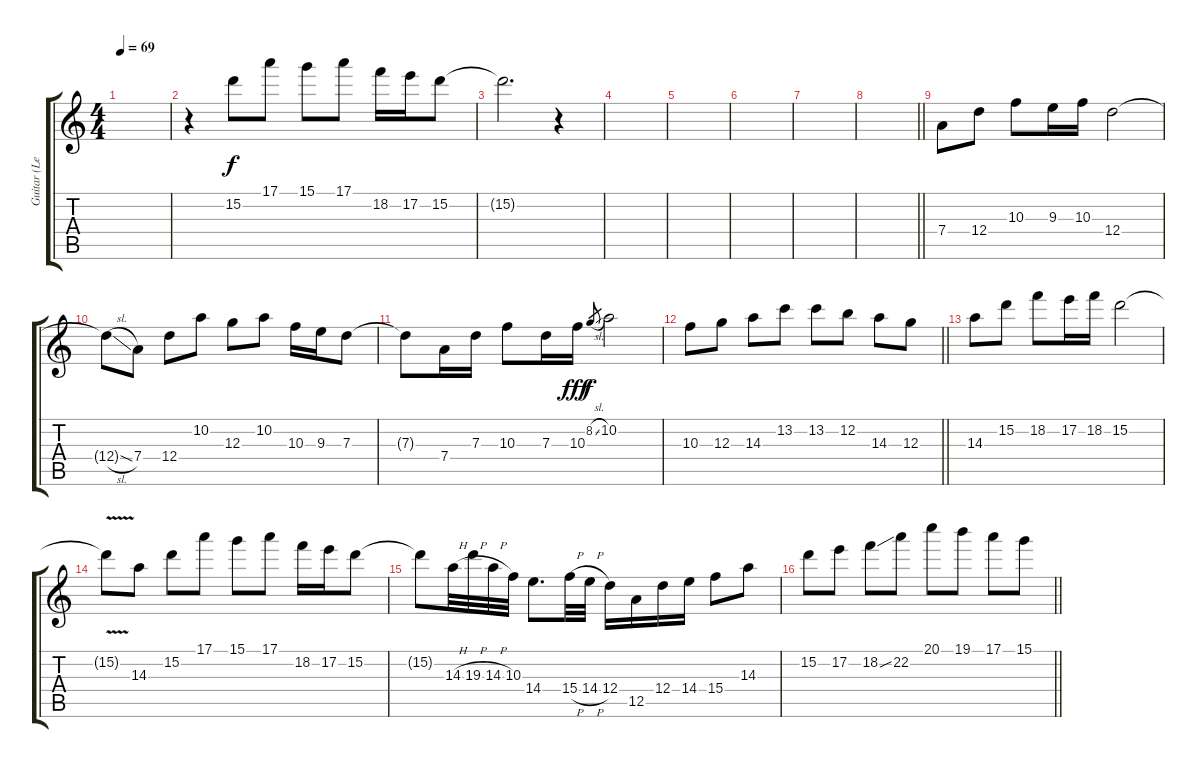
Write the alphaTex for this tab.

\track ("Guitar (Lead)" "Guitar (Le") {instrument overdrivenguitar}
\staff {score tabs}
\tuning (E4 B3 G3 D3 A2 E2) {hide}
\ts (4 4)
\tempo 69
\clef g2
\ks c
|
r.4{volume 7} 15.2.8 17.1.8 15.1.8 17.1.8 18.2.16 17.2.16 15.2.8 |
\ks aminor
15.2{t}.2{d volume 0} r.4 |
|
|
|
|
\barLineRight lightlight
|
7.4.8 12.4.8 10.3.8 9.3.16 10.3.16 12.4.2 |
12.4{sl t}.8 7.4.8 12.4.8 10.2.8 12.3.8 10.2.8 10.3.16 9.3.16 7.3.8 |
7.3{t}.8 7.4.16 7.3.16 10.3.8 7.3.16 10.3.16{dy fff} 8.2{sl}.8{gr dy f} 10.2.2 |
\barLineRight lightlight
10.3.8 12.3.8 14.3.8 13.2.8 13.2.8 12.2.8 14.3.8 12.3.8 |
14.3.8 15.2.8 18.2.8 17.2.16 18.2.16 15.2.2 |
15.2{v t}.8 14.3.8 15.2.8 17.1.8 15.1.8 17.1.8 18.2.16 17.2.16 15.2.8 |
15.2{t}.8 14.3{h}.32 19.3{h}.32 14.3{h}.32 10.3.32 14.4.8{d} 15.4{h}.32 14.4{h}.32 12.4.16 12.5.16 12.4.16 14.4.16 15.4.8 14.3.8 |
\barLineRight lightlight
15.2.8 17.2.8 18.2{ss}.8 22.2.8 20.1.8 19.1.8 17.1.8 15.1.8
